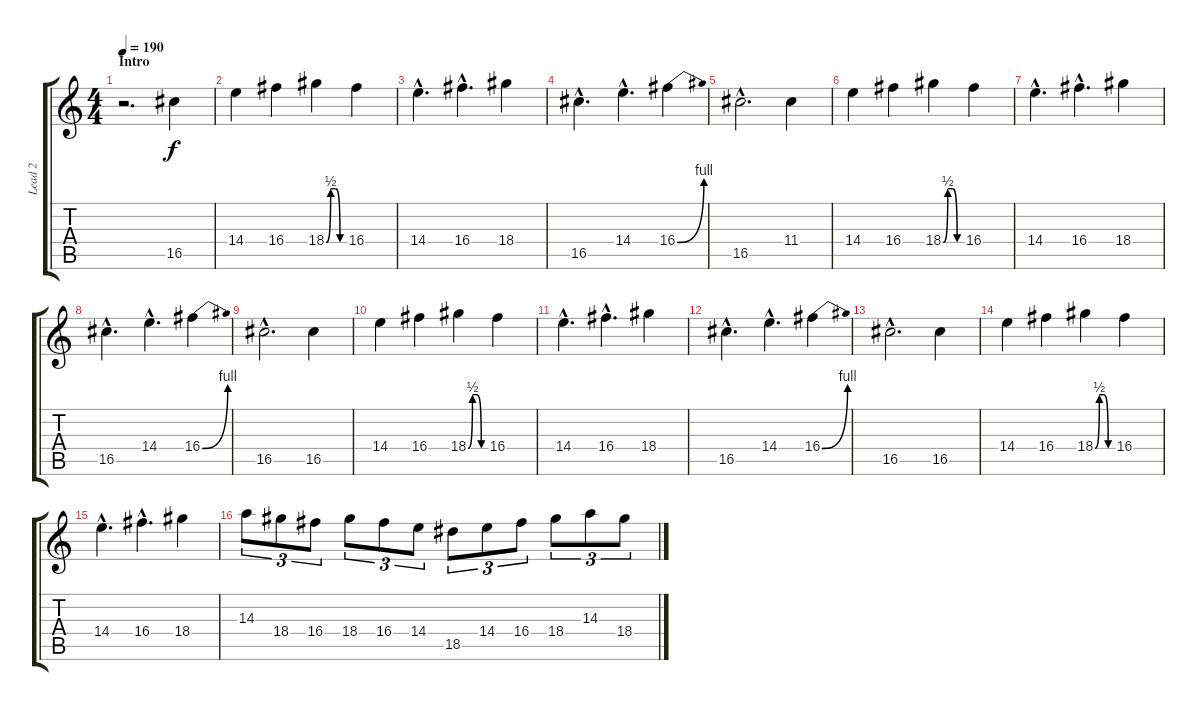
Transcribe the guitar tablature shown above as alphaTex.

\track ("Lead 2" "Lead 2") {instrument distortionguitar}
\staff {score tabs}
\tuning (E4 B3 G3 D3 A2 E2) {hide}
\ts (4 4)
\section ("" "Intro")
\tempo 190
\clef g2
\ks c
r.2{d dy f instrument distortionguitar} 16.5.4 |
14.4.4 16.4.4 18.4{be (custom 0 0 15 2 30 2 45 0 60 0)}.4 16.4.4 |
14.4{hac}.4{d} 16.4{hac}.4{d} 18.4.4 |
16.5{hac}.4{d} 14.4{hac}.4{d} 16.4{be (bend 0 0 60 4)}.4 |
16.5{hac}.2{d} 11.4.4 |
14.4.4 16.4.4 18.4{be (custom 0 0 15 2 30 2 45 0 60 0)}.4 16.4.4 |
14.4{hac}.4{d} 16.4{hac}.4{d} 18.4.4 |
16.5{hac}.4{d} 14.4{hac}.4{d} 16.4{be (bend 0 0 60 4)}.4 |
16.5{hac}.2{d} 16.5.4 |
14.4.4 16.4.4 18.4{be (custom 0 0 15 2 30 2 45 0 60 0)}.4 16.4.4 |
14.4{hac}.4{d} 16.4{hac}.4{d} 18.4.4 |
16.5{hac}.4{d} 14.4{hac}.4{d} 16.4{be (bend 0 0 60 4)}.4 |
16.5{hac}.2{d} 16.5.4 |
14.4.4 16.4.4 18.4{be (custom 0 0 15 2 30 2 45 0 60 0)}.4 16.4.4 |
14.4{hac}.4{d} 16.4{hac}.4{d} 18.4.4 |
14.3.8{tu (3 2)} 18.4.8{tu (3 2)} 16.4.8{tu (3 2)} 18.4.8{tu (3 2)} 16.4.8{tu (3 2)} 14.4.8{tu (3 2)} 18.5.8{tu (3 2)} 14.4.8{tu (3 2)} 16.4.8{tu (3 2)} 18.4.8{tu (3 2)} 14.3.8{tu (3 2)} 18.4.8{tu (3 2)}
